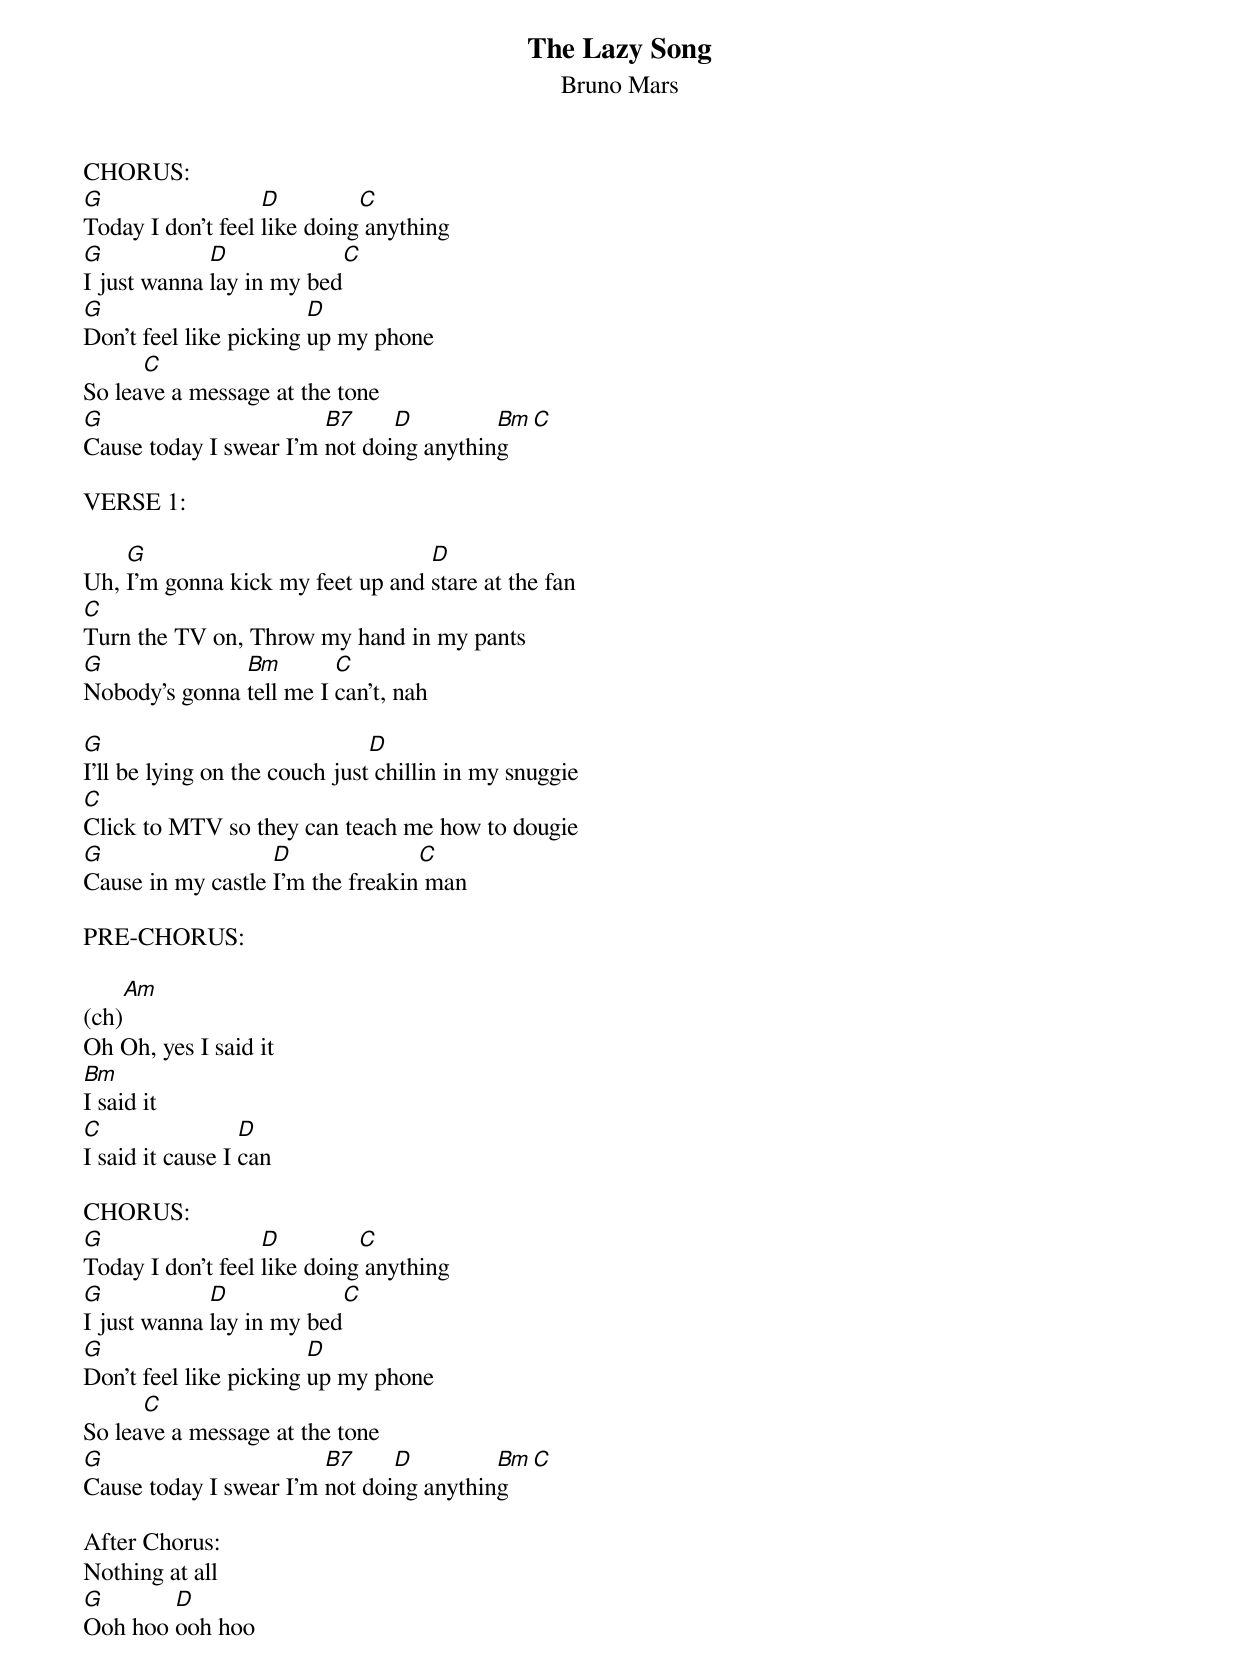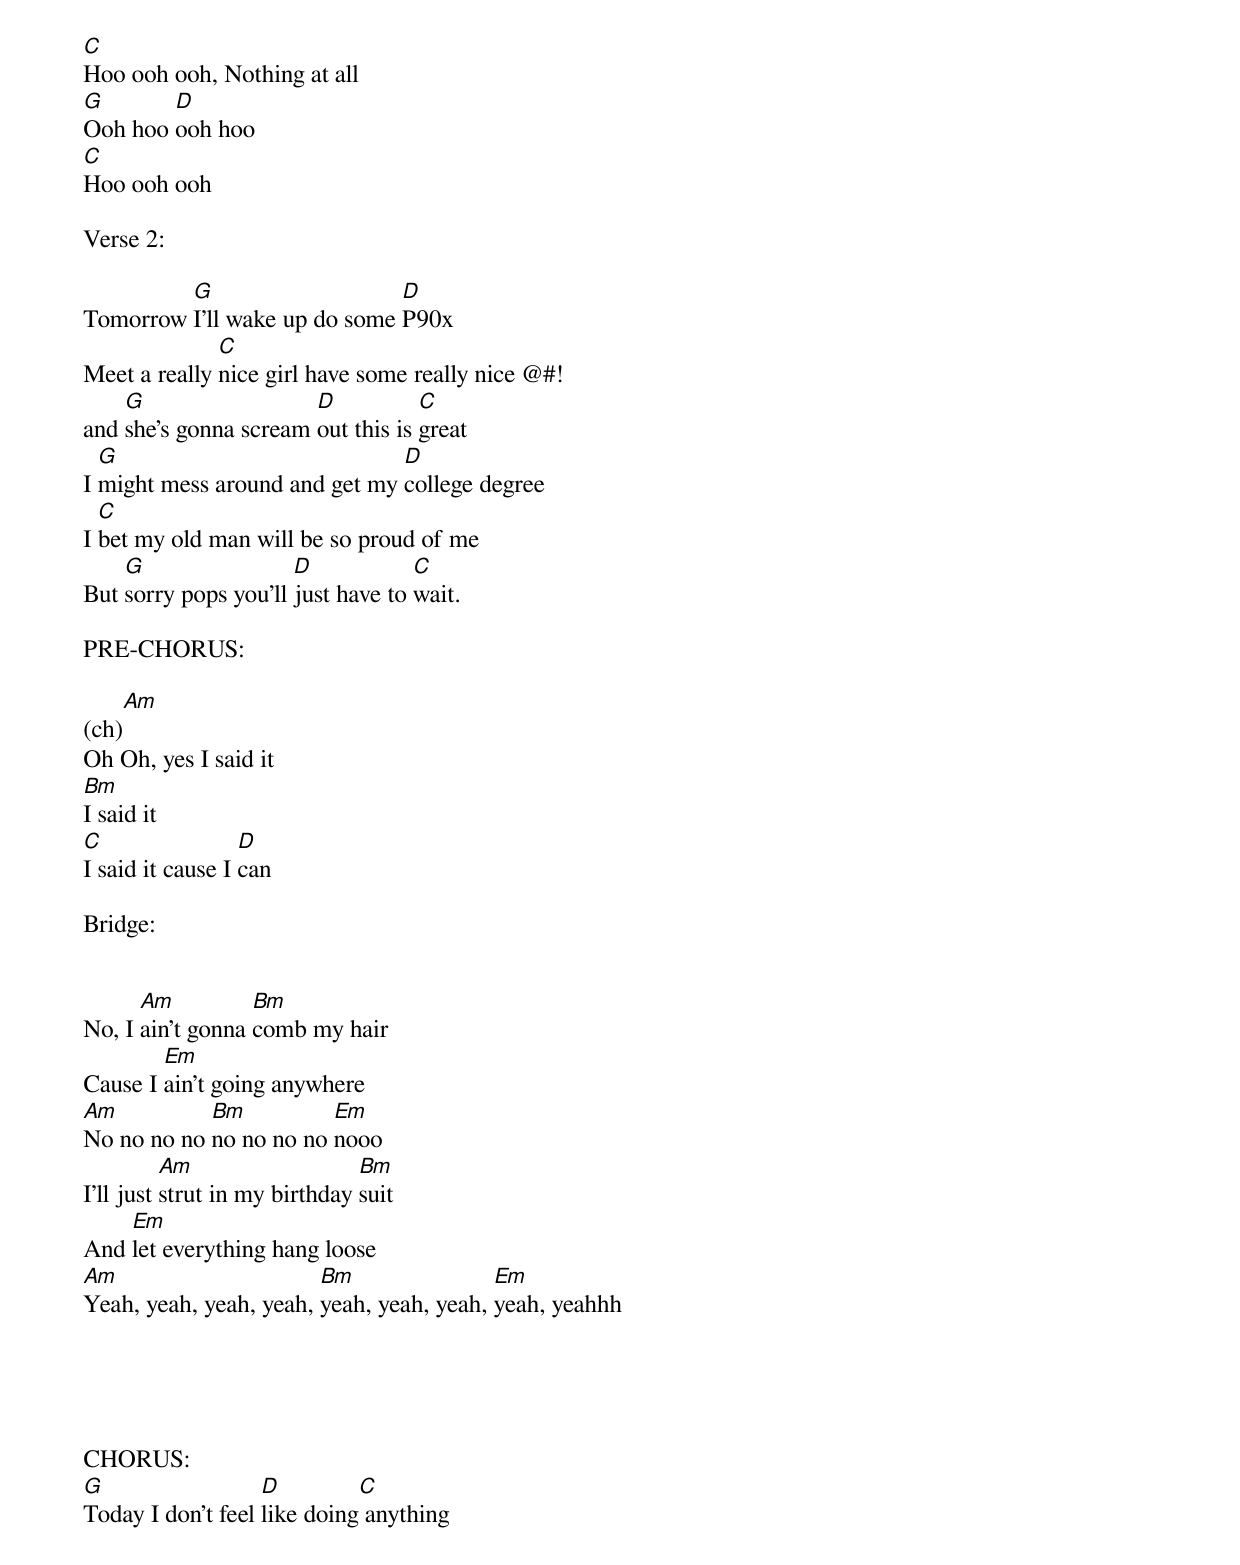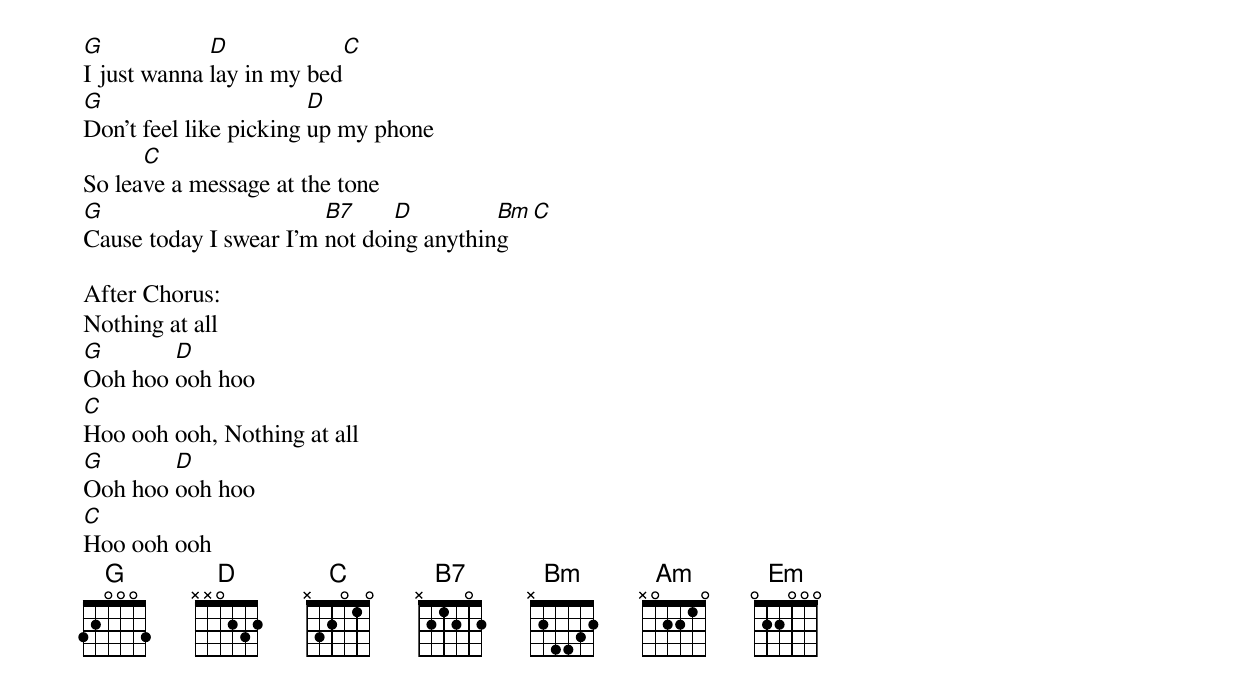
{t: The Lazy Song}
{st: Bruno Mars}
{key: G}
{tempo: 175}
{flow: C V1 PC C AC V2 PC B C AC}


CHORUS:
[G]Today I don't feel [D]like doing[C] anything
[G]I just wanna [D]lay in my bed[C]
[G]Don't feel like picking [D]up my phone
So lea[C]ve a message at the tone
[G]Cause today I swear I'm [B7]not doi[D]ng anythin[Bm]g[C]

VERSE 1:

Uh, [G]I'm gonna kick my feet up and [D]stare at the fan
[C]Turn the TV on, Throw my hand in my pants
[G]Nobody's gonna [Bm]tell me I [C]can't, nah

[G]I'll be lying on the couch just[D] chillin in my snuggie
[C]Click to MTV so they can teach me how to dougie
[G]Cause in my castle [D]I'm the freakin[C] man

PRE-CHORUS:

(ch)[Am]
Oh Oh, yes I said it
[Bm]I said it
[C]I said it cause I [D]can

CHORUS:
[G]Today I don't feel [D]like doing[C] anything
[G]I just wanna [D]lay in my bed[C]
[G]Don't feel like picking [D]up my phone
So lea[C]ve a message at the tone
[G]Cause today I swear I'm [B7]not doi[D]ng anythin[Bm]g[C]

After Chorus:
Nothing at all
[G]Ooh hoo [D]ooh hoo
[C]Hoo ooh ooh, Nothing at all
[G]Ooh hoo [D]ooh hoo
[C]Hoo ooh ooh

Verse 2:

Tomorrow [G]I’ll wake up do some [D]P90x
Meet a really [C]nice girl have some really nice @#!
and [G]she’s gonna scream [D]out this is [C]great
I [G]might mess around and get my [D]college degree
I [C]bet my old man will be so proud of me
But [G]sorry pops you’ll [D]just have to [C]wait.

PRE-CHORUS:

(ch)[Am]
Oh Oh, yes I said it
[Bm]I said it
[C]I said it cause I [D]can

Bridge:


No, I [Am]ain't gonna [Bm]comb my hair
Cause I [Em]ain't going anywhere
[Am]No no no no [Bm]no no no no [Em]nooo
I'll just [Am]strut in my birthday [Bm]suit
And [Em]let everything hang loose
[Am]Yeah, yeah, yeah, yeah, [Bm]yeah, yeah, yeah, [Em]yeah, yeahhh





CHORUS:
[G]Today I don't feel [D]like doing[C] anything
[G]I just wanna [D]lay in my bed[C]
[G]Don't feel like picking [D]up my phone
So lea[C]ve a message at the tone
[G]Cause today I swear I'm [B7]not doi[D]ng anythin[Bm]g[C]

After Chorus:
Nothing at all
[G]Ooh hoo [D]ooh hoo
[C]Hoo ooh ooh, Nothing at all
[G]Ooh hoo [D]ooh hoo
[C]Hoo ooh ooh
